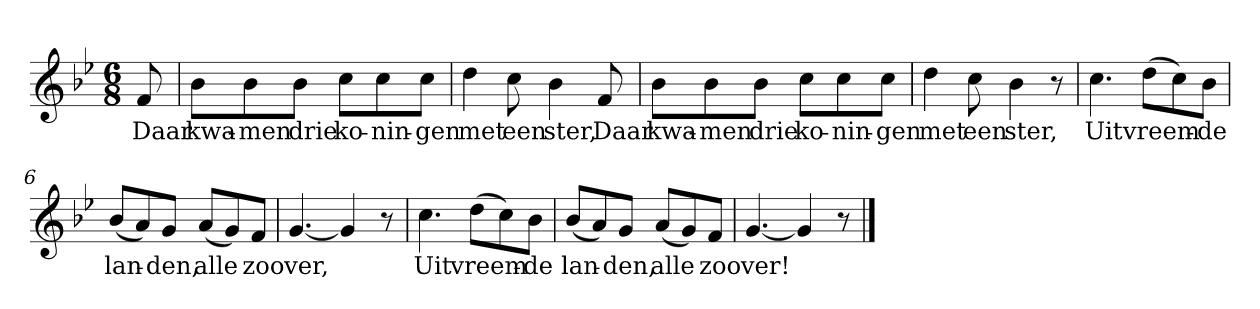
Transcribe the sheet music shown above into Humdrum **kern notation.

**kern	**text
*part1	*part1
*staff1	*staff1
*clefG2	*
*k[b-e-]	*
*B-:	*
*M6/8	*
*MM120	*
=	=
8f	Daar
=1	=1
8b-\L	kwa-
8b-\	-men
8b-\J	drie
8cc\L	ko-
8cc\	-nin-
8cc\J	-gen
=2	=2
4dd	met
8cc	een
4b-	ster,
8f	Daar
=3	=3
8b-\L	kwa-
8b-\	-men
8b-\J	drie
8cc\L	ko-
8cc\	-nin-
8cc\J	-gen
=4	=4
4dd	met
8cc	een
4b-	ster,
8r	.
=5	=5
4.cc	Uit
(8dd\L	vreem-
8cc\)	.
8b-\J	-de
=6	=6
(8b-/L	lan-
8a/)	.
8g/J	-den,
(8a/L	alle
8g/)	.
8f/J	zoo
=7	=7
[4.g	ver,
4g]	.
8r	.
=8	=8
4.cc	Uit
(8dd\L	vreem-
8cc\)	.
8b-\J	-de
=9	=9
(8b-/L	lan-
8a/)	.
8g/J	-den,
(8a/L	alle
8g/)	.
8f/J	zoo
=10	=10
[4.g	ver!
4g]	.
8r	.
==	==
*-	*-
